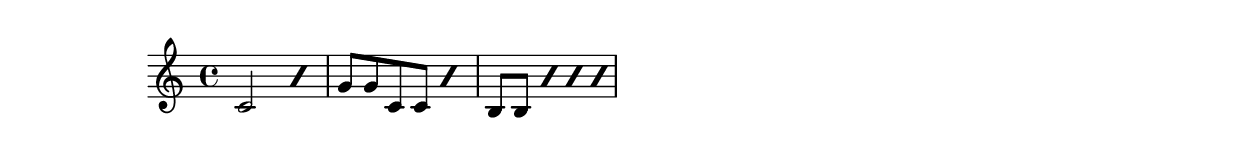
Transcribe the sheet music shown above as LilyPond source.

#(ly:set-option 'old-relative)
\version "1.9.4"
\header {
texidoc = "Beat repeats are supported."
}

\score { \notes \relative c'
	 \context Voice { \time 4/4
   \repeat "percent" 2 { c2 }

   % the chairman dances
   \repeat "percent" 2 { g'8 g c, c  }   
   \repeat "percent" 4 { b8 b8  }
  }
	 \paper { raggedright = ##t }
}
